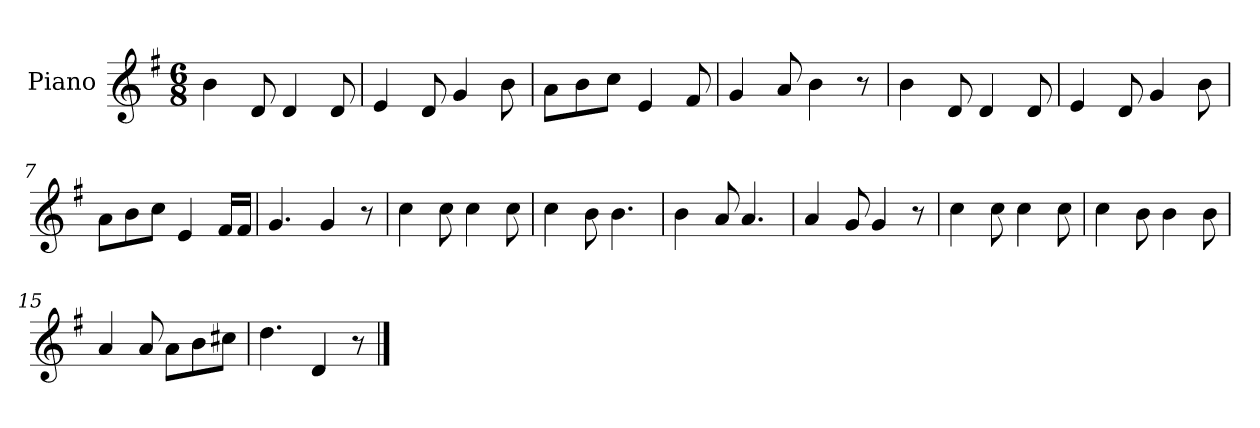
**kern
*part1
*staff1
*I"Piano
*I'Pno
*clefG2
*k[f#]
*G:
*M6/8
=1
4b\
8d/
4d/
8d/
=2
4e/
8d/
4g/
8b\
=3
8a\L
8b\
8cc\J
4e/
8f#/
=4
4g/
8a/
4b\
8r
=5
4b\
8d/
4d/
8d/
=6
4e/
8d/
4g/
8b\
=7
8a\L
8b\
8cc\J
4e/
16f#/LL
16f#/JJ
=8
4.g/
4g/
8r
=9
4cc\
8cc\
4cc\
8cc\
=10
4cc\
8b\
4.b\
=11
4b\
8a/
4.a/
=12
4a/
8g/
4g/
8r
=13
4cc\
8cc\
4cc\
8cc\
=14
4cc\
8b\
4b\
8b\
=15
4a/
8a/
8a\L
8b\
8cc#X\J
=16
4.dd\
4d/
8r
==
*-
